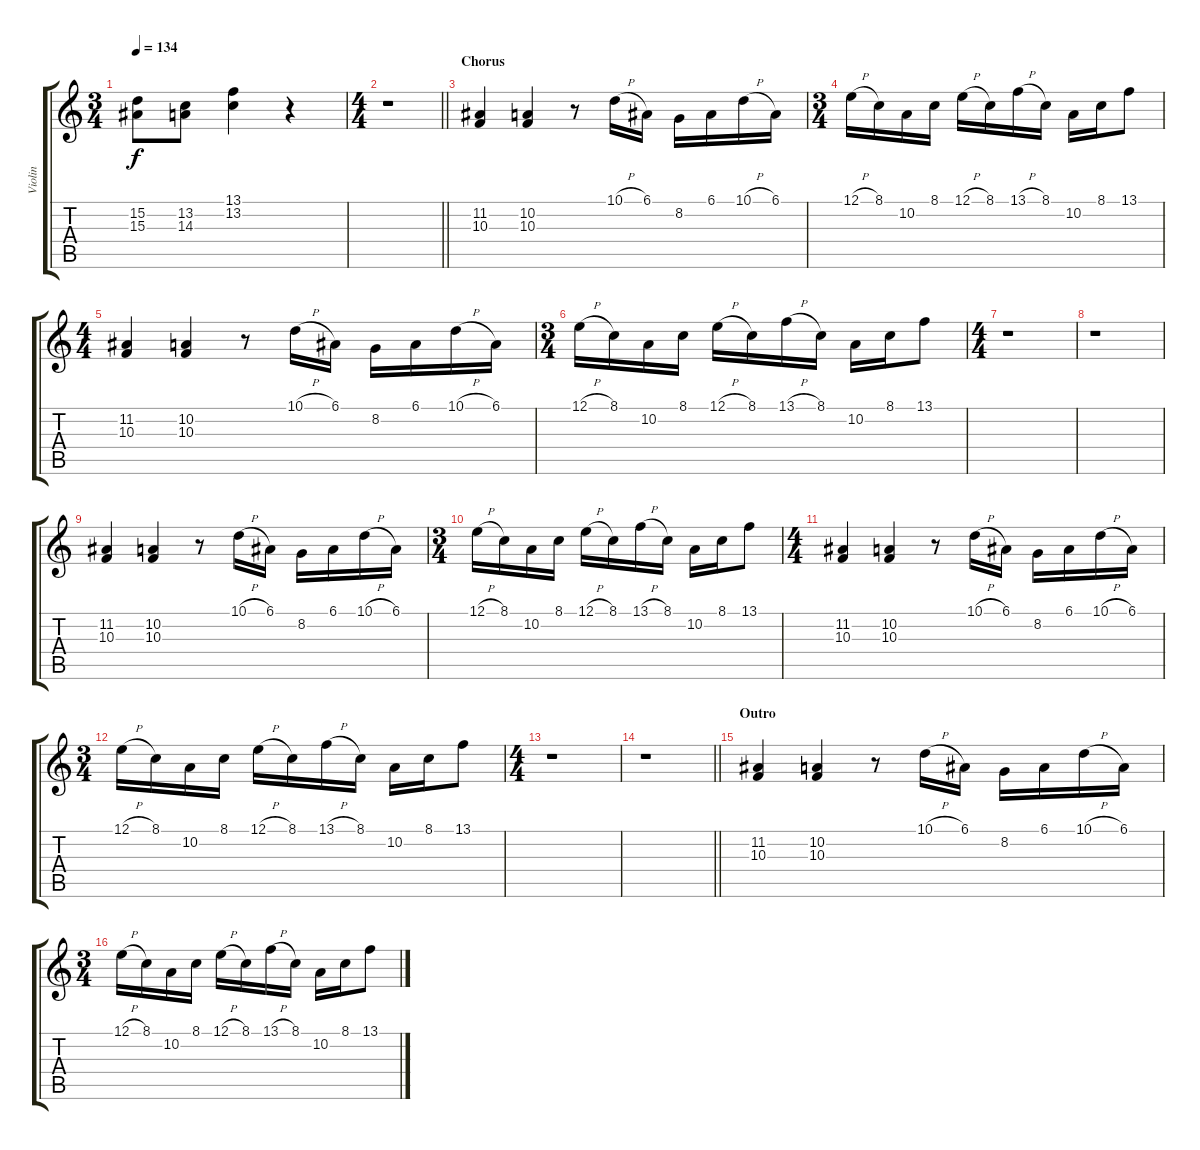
\track ("Violin" "Violin") {instrument violin}
\staff {score tabs}
\tuning (E4 B3 G3 D3 A2 E2) {hide}
\ts (3 4)
\tempo 134
\clef g2
\ks c
(15.2{t} 15.3{t}).8{dy f} (13.2 14.3).8 (13.1 13.2).4 r.4 |
\ts (4 4)
\barLineRight lightlight
r.1 |
\section ("" "Chorus")
(11.2 10.3).4 (10.2 10.3).4 r.8 10.1{h}.16 6.1.16 8.2.16 6.1.16 10.1{h}.16 6.1.16 |
\ts (3 4)
12.1{h}.16 8.1.16 10.2.16 8.1.16 12.1{h}.16 8.1.16 13.1{h}.16 8.1.16 10.2.16 8.1.16 13.1.8 |
\ts (4 4)
(11.2 10.3).4 (10.2 10.3).4 r.8 10.1{h}.16 6.1.16 8.2.16 6.1.16 10.1{h}.16 6.1.16 |
\ts (3 4)
12.1{h}.16 8.1.16 10.2.16 8.1.16 12.1{h}.16 8.1.16 13.1{h}.16 8.1.16 10.2.16 8.1.16 13.1.8 |
\ts (4 4)
r.1 |
r.1 |
(11.2 10.3).4 (10.2 10.3).4 r.8 10.1{h}.16 6.1.16 8.2.16 6.1.16 10.1{h}.16 6.1.16 |
\ts (3 4)
12.1{h}.16 8.1.16 10.2.16 8.1.16 12.1{h}.16 8.1.16 13.1{h}.16 8.1.16 10.2.16 8.1.16 13.1.8 |
\ts (4 4)
(11.2 10.3).4 (10.2 10.3).4 r.8 10.1{h}.16 6.1.16 8.2.16 6.1.16 10.1{h}.16 6.1.16 |
\ts (3 4)
12.1{h}.16 8.1.16 10.2.16 8.1.16 12.1{h}.16 8.1.16 13.1{h}.16 8.1.16 10.2.16 8.1.16 13.1.8 |
\ts (4 4)
r.1 |
\barLineRight lightlight
r.1 |
\section ("" "Outro")
(11.2 10.3).4 (10.2 10.3).4 r.8 10.1{h}.16 6.1.16 8.2.16 6.1.16 10.1{h}.16 6.1.16 |
\ts (3 4)
12.1{h}.16 8.1.16 10.2.16 8.1.16 12.1{h}.16 8.1.16 13.1{h}.16 8.1.16 10.2.16 8.1.16 13.1.8
